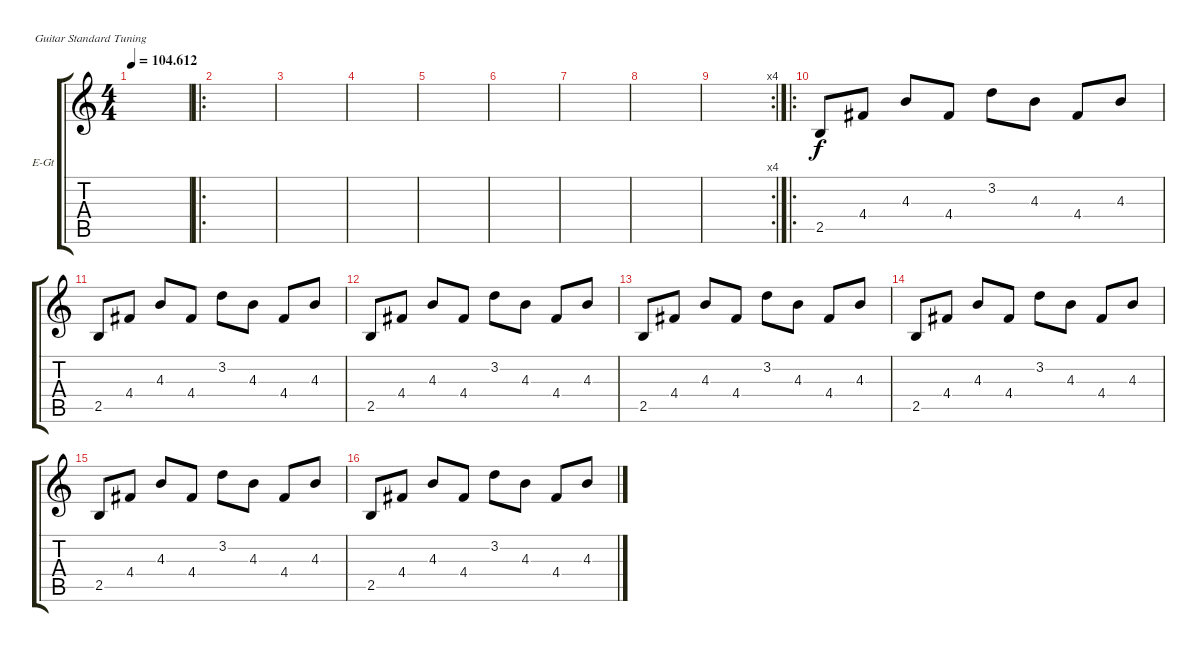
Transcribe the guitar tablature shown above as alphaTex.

\defaultSystemsLayout 4
\bracketExtendMode groupsimilarinstruments
\firstSystemTrackNameOrientation horizontal
\otherSystemsTrackNameOrientation horizontal
\track ("Electric Guitar" "E-Gt") {instrument electricguitarclean}
\staff {score tabs}
\tuning (E4 B3 G3 D3 A2 E2)
\ts (4 4)
\tempo
104.612
\accidentals auto
\clef g2
\ottava regular
\simile none
\ks c
|
\ro
|
|
|
|
|
|
|
\rc 4
|
\ro
2.5.8 4.4.8 4.3.8 4.4.8 3.2.8 4.3.8 4.4.8 4.3.8 |
2.5.8 4.4.8 4.3.8 4.4.8 3.2.8 4.3.8 4.4.8 4.3.8 |
2.5.8 4.4.8 4.3.8 4.4.8 3.2.8 4.3.8 4.4.8 4.3.8 |
2.5.8 4.4.8 4.3.8 4.4.8 3.2.8 4.3.8 4.4.8 4.3.8 |
2.5.8 4.4.8 4.3.8 4.4.8 3.2.8 4.3.8 4.4.8 4.3.8 |
2.5.8 4.4.8 4.3.8 4.4.8 3.2.8 4.3.8 4.4.8 4.3.8 |
2.5.8 4.4.8 4.3.8 4.4.8 3.2.8 4.3.8 4.4.8 4.3.8
